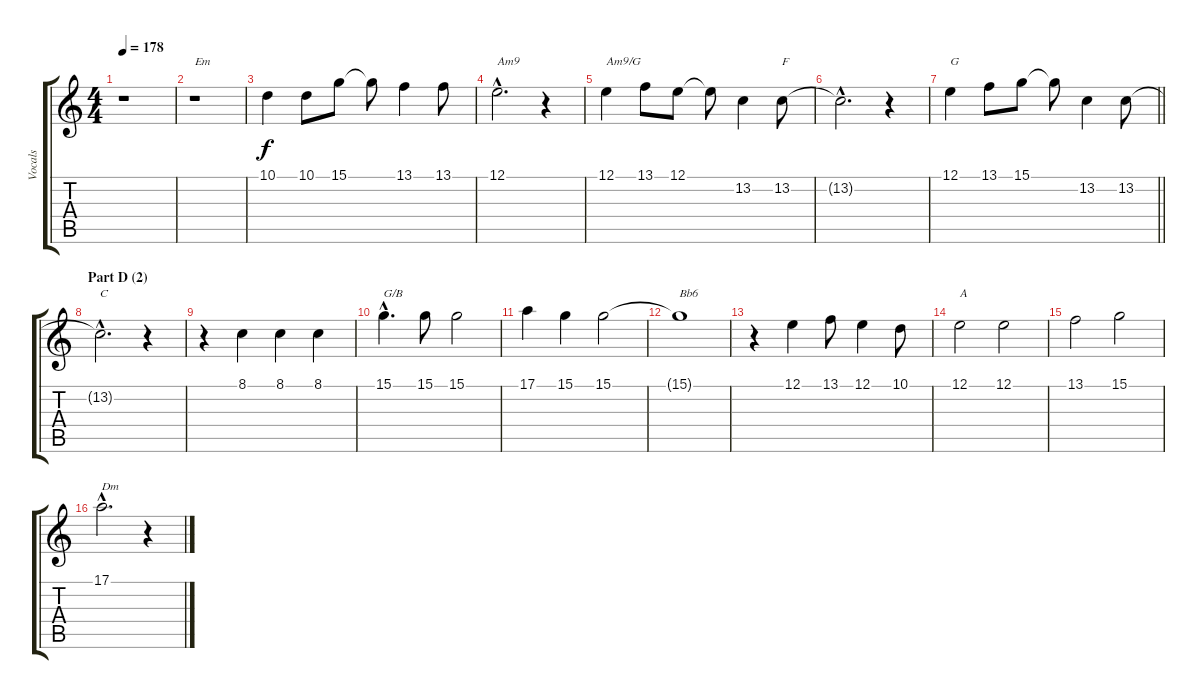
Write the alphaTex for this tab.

\track ("Vocals" "Vocals") {instrument trumpet}
\staff {score tabs}
\tuning (E4 B3 G3 D3 A2 E2) {hide}
\ts (4 4)
\tempo 178
\clef g2
\ks c
r.1{dy f} |
r.1{txt "Em"} |
10.1.4 10.1.8 15.1.8 15.1{t}.8 13.1.4 13.1.8 |
12.1{hac}.2{d txt "Am9"} r.4 |
12.1.4{txt "Am9/G"} 13.1.8 12.1.8 12.1{t}.8 13.2.4 13.2.8{txt "F"} |
13.2{hac t}.2{d} r.4 |
\barLineRight lightlight
12.1.4{txt "G"} 13.1.8 15.1.8 15.1{t}.8 13.2.4 13.2.8 |
\section ("" "Part D (2)")
13.2{hac t}.2{d txt "C"} r.4 |
r.4 8.1.4 8.1.4 8.1.4 |
15.1{hac}.4{d txt "G/B"} 15.1.8 15.1.2 |
17.1.4 15.1.4 15.1.2 |
15.1{t}.1{txt "Bb6"} |
r.4 12.1.4 13.1.8 12.1.4 10.1.8 |
12.1.2{txt "A"} 12.1.2 |
13.1.2 15.1.2 |
17.1{hac}.2{d txt "Dm"} r.4
